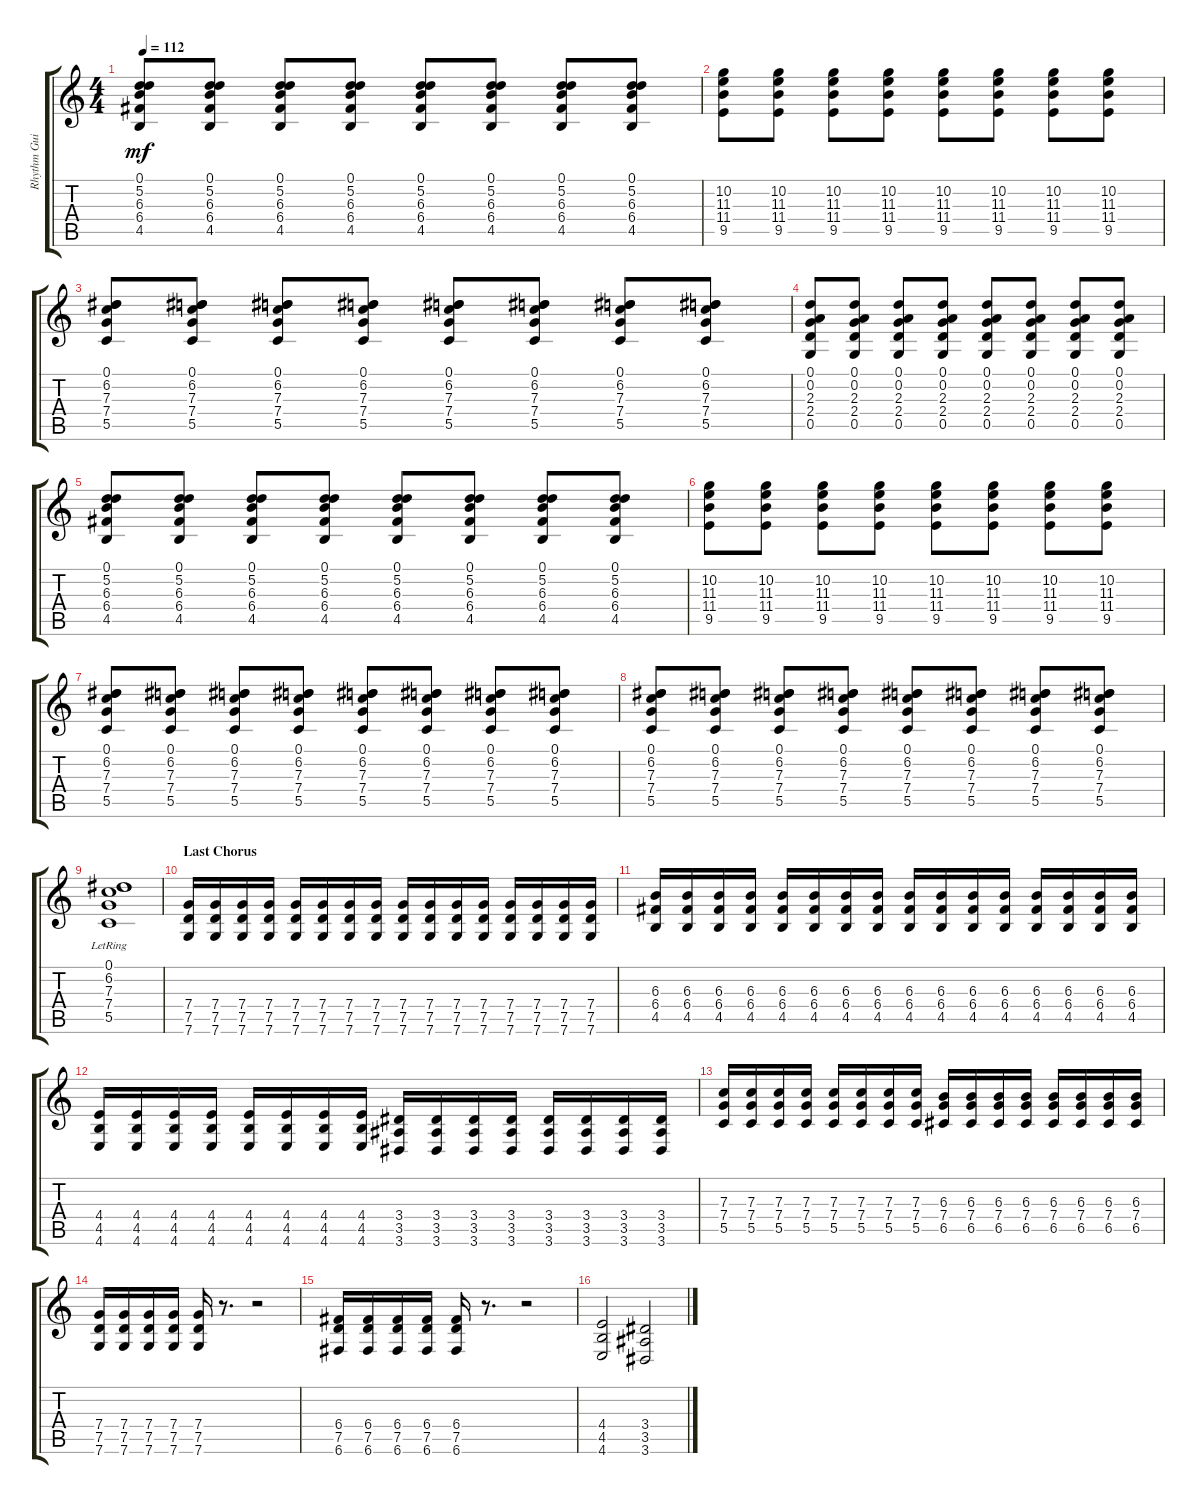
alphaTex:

\track ("Rhythm Guitar 2" "Rhythm Gui") {instrument distortionguitar}
\staff {score tabs}
\tuning (D4 A3 F3 C3 G2 C2) {hide}
\ts (4 4)
\tempo 112
\clef g2
\ks c
(0.1 5.2 6.3 6.4 4.5).8{dy mf} (0.1 5.2 6.3 6.4 4.5).8 (0.1 5.2 6.3 6.4 4.5).8 (0.1 5.2 6.3 6.4 4.5).8 (0.1 5.2 6.3 6.4 4.5).8 (0.1 5.2 6.3 6.4 4.5).8 (0.1 5.2 6.3 6.4 4.5).8 (0.1 5.2 6.3 6.4 4.5).8 |
(10.2 11.3 11.4 9.5).8 (10.2 11.3 11.4 9.5).8 (10.2 11.3 11.4 9.5).8 (10.2 11.3 11.4 9.5).8 (10.2 11.3 11.4 9.5).8 (10.2 11.3 11.4 9.5).8 (10.2 11.3 11.4 9.5).8 (10.2 11.3 11.4 9.5).8 |
(0.1 6.2 7.3 7.4 5.5).8 (0.1 6.2 7.3 7.4 5.5).8 (0.1 6.2 7.3 7.4 5.5).8 (0.1 6.2 7.3 7.4 5.5).8 (0.1 6.2 7.3 7.4 5.5).8 (0.1 6.2 7.3 7.4 5.5).8 (0.1 6.2 7.3 7.4 5.5).8 (0.1 6.2 7.3 7.4 5.5).8 |
(0.1 0.2 2.3 2.4 0.5).8 (0.1 0.2 2.3 2.4 0.5).8 (0.1 0.2 2.3 2.4 0.5).8 (0.1 0.2 2.3 2.4 0.5).8 (0.1 0.2 2.3 2.4 0.5).8 (0.1 0.2 2.3 2.4 0.5).8 (0.1 0.2 2.3 2.4 0.5).8 (0.1 0.2 2.3 2.4 0.5).8 |
(0.1 5.2 6.3 6.4 4.5).8 (0.1 5.2 6.3 6.4 4.5).8 (0.1 5.2 6.3 6.4 4.5).8 (0.1 5.2 6.3 6.4 4.5).8 (0.1 5.2 6.3 6.4 4.5).8 (0.1 5.2 6.3 6.4 4.5).8 (0.1 5.2 6.3 6.4 4.5).8 (0.1 5.2 6.3 6.4 4.5).8 |
(10.2 11.3 11.4 9.5).8 (10.2 11.3 11.4 9.5).8 (10.2 11.3 11.4 9.5).8 (10.2 11.3 11.4 9.5).8 (10.2 11.3 11.4 9.5).8 (10.2 11.3 11.4 9.5).8 (10.2 11.3 11.4 9.5).8 (10.2 11.3 11.4 9.5).8 |
(0.1 6.2 7.3 7.4 5.5).8 (0.1 6.2 7.3 7.4 5.5).8 (0.1 6.2 7.3 7.4 5.5).8 (0.1 6.2 7.3 7.4 5.5).8 (0.1 6.2 7.3 7.4 5.5).8 (0.1 6.2 7.3 7.4 5.5).8 (0.1 6.2 7.3 7.4 5.5).8 (0.1 6.2 7.3 7.4 5.5).8 |
(0.1 6.2 7.3 7.4 5.5).8 (0.1 6.2 7.3 7.4 5.5).8 (0.1 6.2 7.3 7.4 5.5).8 (0.1 6.2 7.3 7.4 5.5).8 (0.1 6.2 7.3 7.4 5.5).8 (0.1 6.2 7.3 7.4 5.5).8 (0.1 6.2 7.3 7.4 5.5).8 (0.1 6.2 7.3 7.4 5.5).8 |
(0.1 6.2{lr} 7.3 7.4 5.5).1 |
\section ("" "Last Chorus")
(7.4 7.5 7.6).16 (7.4 7.5 7.6).16 (7.4 7.5 7.6).16 (7.4 7.5 7.6).16 (7.4 7.5 7.6).16 (7.4 7.5 7.6).16 (7.4 7.5 7.6).16 (7.4 7.5 7.6).16 (7.4 7.5 7.6).16 (7.4 7.5 7.6).16 (7.4 7.5 7.6).16 (7.4 7.5 7.6).16 (7.4 7.5 7.6).16 (7.4 7.5 7.6).16 (7.4 7.5 7.6).16 (7.4 7.5 7.6).16 |
(6.3 6.4 4.5).16 (6.3 6.4 4.5).16 (6.3 6.4 4.5).16 (6.3 6.4 4.5).16 (6.3 6.4 4.5).16 (6.3 6.4 4.5).16 (6.3 6.4 4.5).16 (6.3 6.4 4.5).16 (6.3 6.4 4.5).16 (6.3 6.4 4.5).16 (6.3 6.4 4.5).16 (6.3 6.4 4.5).16 (6.3 6.4 4.5).16 (6.3 6.4 4.5).16 (6.3 6.4 4.5).16 (6.3 6.4 4.5).16 |
(4.4 4.5 4.6).16 (4.4 4.5 4.6).16 (4.4 4.5 4.6).16 (4.4 4.5 4.6).16 (4.4 4.5 4.6).16 (4.4 4.5 4.6).16 (4.4 4.5 4.6).16 (4.4 4.5 4.6).16 (3.4 3.5 3.6).16 (3.4 3.5 3.6).16 (3.4 3.5 3.6).16 (3.4 3.5 3.6).16 (3.4 3.5 3.6).16 (3.4 3.5 3.6).16 (3.4 3.5 3.6).16 (3.4 3.5 3.6).16 |
(7.3 7.4 5.5).16 (7.3 7.4 5.5).16 (7.3 7.4 5.5).16 (7.3 7.4 5.5).16 (7.3 7.4 5.5).16 (7.3 7.4 5.5).16 (7.3 7.4 5.5).16 (7.3 7.4 5.5).16 (6.3 7.4 6.5).16 (6.3 7.4 6.5).16 (6.3 7.4 6.5).16 (6.3 7.4 6.5).16 (6.3 7.4 6.5).16 (6.3 7.4 6.5).16 (6.3 7.4 6.5).16 (6.3 7.4 6.5).16 |
(7.4 7.5 7.6).16 (7.4 7.5 7.6).16 (7.4 7.5 7.6).16 (7.4 7.5 7.6).16 (7.4 7.5 7.6).16 r.8{d} r.2 |
(6.4 7.5 6.6).16 (6.4 7.5 6.6).16 (6.4 7.5 6.6).16 (6.4 7.5 6.6).16 (6.4 7.5 6.6).16 r.8{d} r.2 |
(4.4 4.5 4.6).2 (3.4 3.5 3.6).2
